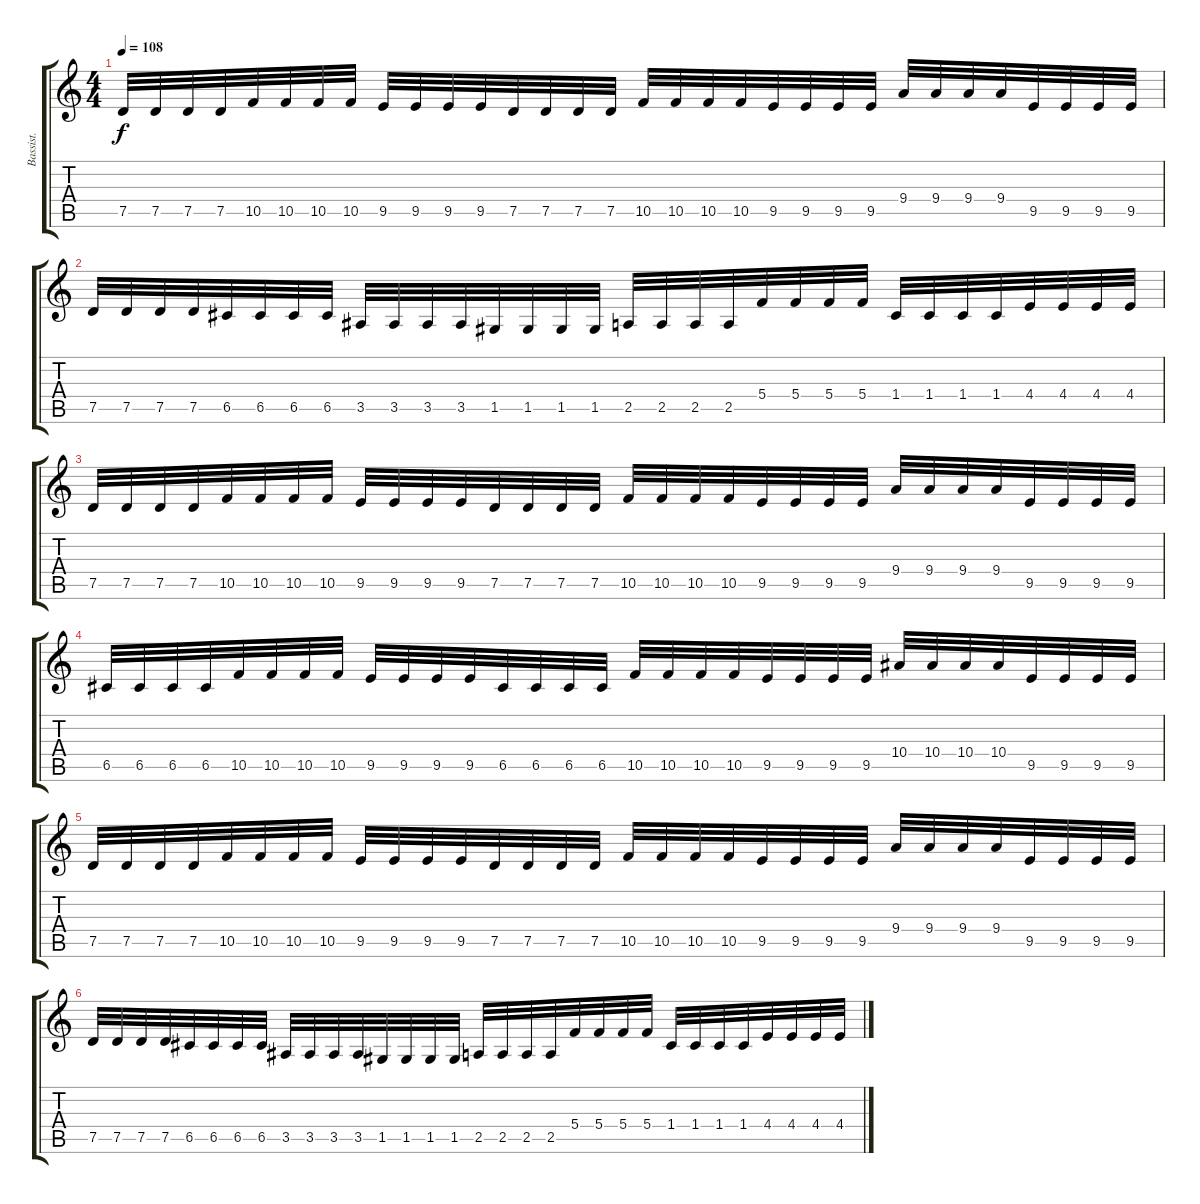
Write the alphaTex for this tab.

\track ("Bassist." "Bassist.") {instrument electricbassfinger}
\staff {score tabs}
\tuning (D4 A3 F3 C3 G2 C2) {hide}
\ts (4 4)
\tempo 108
\clef g2
\ks c
7.5.32{dy f} 7.5.32 7.5.32 7.5.32 10.5.32 10.5.32 10.5.32 10.5.32 9.5.32 9.5.32 9.5.32 9.5.32 7.5.32 7.5.32 7.5.32 7.5.32 10.5.32 10.5.32 10.5.32 10.5.32 9.5.32 9.5.32 9.5.32 9.5.32 9.4.32 9.4.32 9.4.32 9.4.32 9.5.32 9.5.32 9.5.32 9.5.32 |
7.5.32 7.5.32 7.5.32 7.5.32 6.5.32 6.5.32 6.5.32 6.5.32 3.5.32 3.5.32 3.5.32 3.5.32 1.5.32 1.5.32 1.5.32 1.5.32 2.5.32 2.5.32 2.5.32 2.5.32 5.4.32 5.4.32 5.4.32 5.4.32 1.4.32 1.4.32 1.4.32 1.4.32 4.4.32 4.4.32 4.4.32 4.4.32 |
7.5.32 7.5.32 7.5.32 7.5.32 10.5.32 10.5.32 10.5.32 10.5.32 9.5.32 9.5.32 9.5.32 9.5.32 7.5.32 7.5.32 7.5.32 7.5.32 10.5.32 10.5.32 10.5.32 10.5.32 9.5.32 9.5.32 9.5.32 9.5.32 9.4.32 9.4.32 9.4.32 9.4.32 9.5.32 9.5.32 9.5.32 9.5.32 |
6.5.32 6.5.32 6.5.32 6.5.32 10.5.32 10.5.32 10.5.32 10.5.32 9.5.32 9.5.32 9.5.32 9.5.32 6.5.32 6.5.32 6.5.32 6.5.32 10.5.32 10.5.32 10.5.32 10.5.32 9.5.32 9.5.32 9.5.32 9.5.32 10.4.32 10.4.32 10.4.32 10.4.32 9.5.32 9.5.32 9.5.32 9.5.32 |
7.5.32 7.5.32 7.5.32 7.5.32 10.5.32 10.5.32 10.5.32 10.5.32 9.5.32 9.5.32 9.5.32 9.5.32 7.5.32 7.5.32 7.5.32 7.5.32 10.5.32 10.5.32 10.5.32 10.5.32 9.5.32 9.5.32 9.5.32 9.5.32 9.4.32 9.4.32 9.4.32 9.4.32 9.5.32 9.5.32 9.5.32 9.5.32 |
7.5.32 7.5.32 7.5.32 7.5.32 6.5.32 6.5.32 6.5.32 6.5.32 3.5.32 3.5.32 3.5.32 3.5.32 1.5.32 1.5.32 1.5.32 1.5.32 2.5.32 2.5.32 2.5.32 2.5.32 5.4.32 5.4.32 5.4.32 5.4.32 1.4.32 1.4.32 1.4.32 1.4.32 4.4.32 4.4.32 4.4.32 4.4.32
